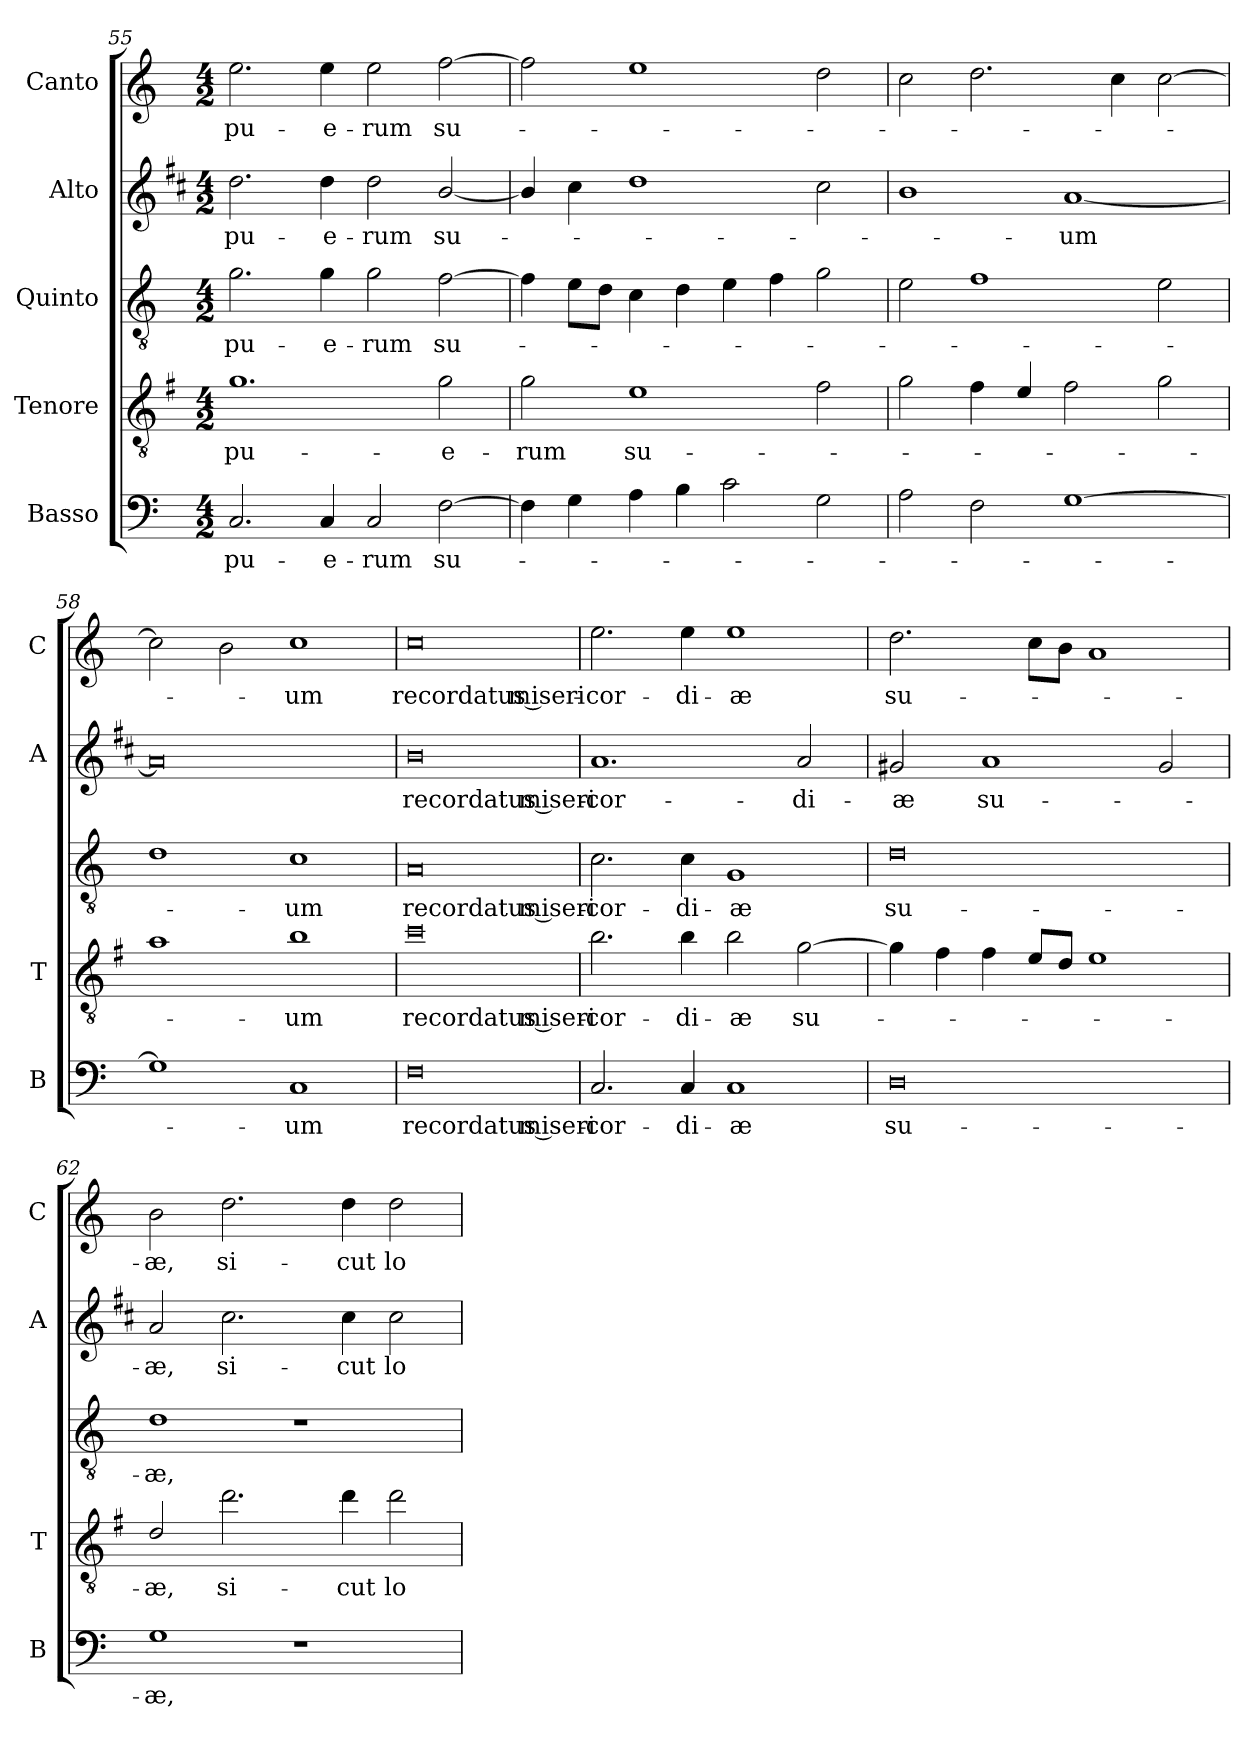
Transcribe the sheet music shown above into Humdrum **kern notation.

**kern	**text	**kern	**text	**kern	**text	**kern	**text	**kern	**text
*part5	*part5	*part4	*part4	*part3	*part3	*part2	*part2	*part1	*part1
*staff5	*staff5	*staff4	*staff4	*staff3	*staff3	*staff2	*staff2	*staff1	*staff1
*I"Basso	*	*I"Tenore	*	*I"Quinto	*	*I"Alto	*	*I"Canto	*
*I'B	*	*I'T	*	*	*	*I'A	*	*I'C	*
!!LO:LB:g=z
*clefF4	*	*clefGv2	*	*clefGv2	*	*clefG2	*	*clefG2	*
*	*	*ITrd4c7	*	*	*	*ITrd1c2	*	*	*
*k[]	*	*k[]	*	*k[]	*	*k[]	*	*k[]	*
*C:	*	*C:	*	*C:	*	*C:	*	*C:	*
*M4/2	*	*M4/2	*	*M4/2	*	*M4/2	*	*M4/2	*
=55	=55	=55	=55	=55	=55	=55	=55	=55	=55
!	!LO:LY:b	!	!LO:LY:b	!	!LO:LY:b	!	!LO:LY:b	!	!LO:LY:b
2.C/	pu-	1.c	pu-	2.g\	pu-	2.cc\	pu-	2.ee\	pu-
!	!LO:LY:b	!	!	!	!LO:LY:b	!	!LO:LY:b	!	!LO:LY:b
4C/	-e-	.	.	4g\	-e-	4cc\	-e-	4ee\	-e-
!	!LO:LY:b	!	!	!	!LO:LY:b	!	!LO:LY:b	!	!LO:LY:b
2C/	-rum	.	.	2g\	-rum	2cc\	-rum	2ee\	-rum
!	!LO:LY:b	!	!LO:LY:b	!	!LO:LY:b	!	!LO:LY:b	!	!LO:LY:b
[2F\	su-	2c\	-e-	[2f\	su-	[2a/	su-	[2ff\	su-
=56	=56	=56	=56	=56	=56	=56	=56	=56	=56
!	!	!	!LO:LY:b	!	!	!	!	!	!
4F\]	.	2c\	-rum	4f\]	.	4a/]	.	2ff\]	.
4G\	.	.	.	8e\L	.	4b\	.	.	.
.	.	.	.	8d\J	.	.	.	.	.
!	!	!	!LO:LY:b	!	!	!	!	!	!
4A\	.	1A	su-	4c\	.	1cc	.	1ee	.
4B\	.	.	.	4d\	.	.	.	.	.
2c\	.	.	.	4e\	.	.	.	.	.
.	.	.	.	4f\	.	.	.	.	.
2G\	.	2B\	.	2g\	.	2b\	.	2dd\	.
=57	=57	=57	=57	=57	=57	=57	=57	=57	=57
2A\	.	2c\	.	2e\	.	1a	.	2cc\	.
2F\	.	4B\	.	1f	.	.	.	2.dd\	.
.	.	4A/	.	.	.	.	.	.	.
!	!	!	!	!	!	!	!LO:LY:b	!	!
[1G	.	2B\	.	.	.	[1g	-um	.	.
.	.	.	.	.	.	.	.	4cc\	.
.	.	2c\	.	2e\	.	.	.	[2cc\	.
=58	=58	=58	=58	=58	=58	=58	=58	=58	=58
1G]	.	1d	.	1d	.	0g]	.	2cc\]	.
.	.	.	.	.	.	.	.	2b\	.
!	!LO:LY:b	!	!LO:LY:b	!	!LO:LY:b	!	!	!	!LO:LY:b
1C	-um	1e	-um	1c	-um	.	.	1cc	-um
=59	=59	=59	=59	=59	=59	=59	=59	=59	=59
!	!LO:LY:b	!	!LO:LY:b	!	!LO:LY:b	!	!LO:LY:b	!	!LO:LY:b
0F	recordatus miseri-	0f	recordatus miseri-	0A	recordatus miseri-	0a	recordatus miseri-	0cc	recordatus miseri-
!!LO:PB:g=z
=60	=60	=60	=60	=60	=60	=60	=60	=60	=60
!	!LO:LY:b	!	!LO:LY:b	!	!LO:LY:b	!	!LO:LY:b	!	!LO:LY:b
2.C/	-cor-	2.e\	-cor-	2.c\	-cor-	1.g	-cor-	2.ee\	-cor-
!	!LO:LY:b	!	!LO:LY:b	!	!LO:LY:b	!	!	!	!LO:LY:b
4C/	-di-	4e\	-di-	4c\	-di-	.	.	4ee\	-di-
!	!LO:LY:b	!	!LO:LY:b	!	!LO:LY:b	!	!	!	!LO:LY:b
1C	-æ	2e\	-æ	1G	-æ	.	.	1ee	-æ
!	!	!	!LO:LY:b	!	!	!	!LO:LY:b	!	!
.	.	[2c\	su-	.	.	2g/	-di-	.	.
=61	=61	=61	=61	=61	=61	=61	=61	=61	=61
!	!LO:LY:b	!	!	!	!LO:LY:b	!	!LO:LY:b	!	!LO:LY:b
0D	su-	4c\]	.	0d	su-	2f#X/	-æ	2.dd\	su-
.	.	4B\	.	.	.	.	.	.	.
!	!	!	!	!	!	!	!LO:LY:b	!	!
.	.	4B\	.	.	.	1g	su-	.	.
.	.	8A/L	.	.	.	.	.	8cc\L	.
.	.	8G/J	.	.	.	.	.	8b\J	.
.	.	1A	.	.	.	.	.	1a	.
.	.	.	.	.	.	2f#/	.	.	.
=62	=62	=62	=62	=62	=62	=62	=62	=62	=62
!	!LO:LY:b	!	!LO:LY:b	!	!LO:LY:b	!	!LO:LY:b	!	!LO:LY:b
1G	-æ,	2G/	-æ,	1d	-æ,	2g/	-æ,	2b\	-æ,
!	!	!	!LO:LY:b	!	!	!	!LO:LY:b	!	!LO:LY:b
.	.	2.g\	si-	.	.	2.b\	si-	2.dd\	si-
1r	.	.	.	1r	.	.	.	.	.
!	!	!	!LO:LY:b	!	!	!	!LO:LY:b	!	!LO:LY:b
.	.	4g\	-cut	.	.	4b\	-cut	4dd\	-cut
!	!	!	!LO:LY:b	!	!	!	!LO:LY:b	!	!LO:LY:b
.	.	2g\	lo-	.	.	2b\	lo-	2dd\	lo-
=	=	=	=	=	=	=	=	=	=
*-	*-	*-	*-	*-	*-	*-	*-	*-	*-
